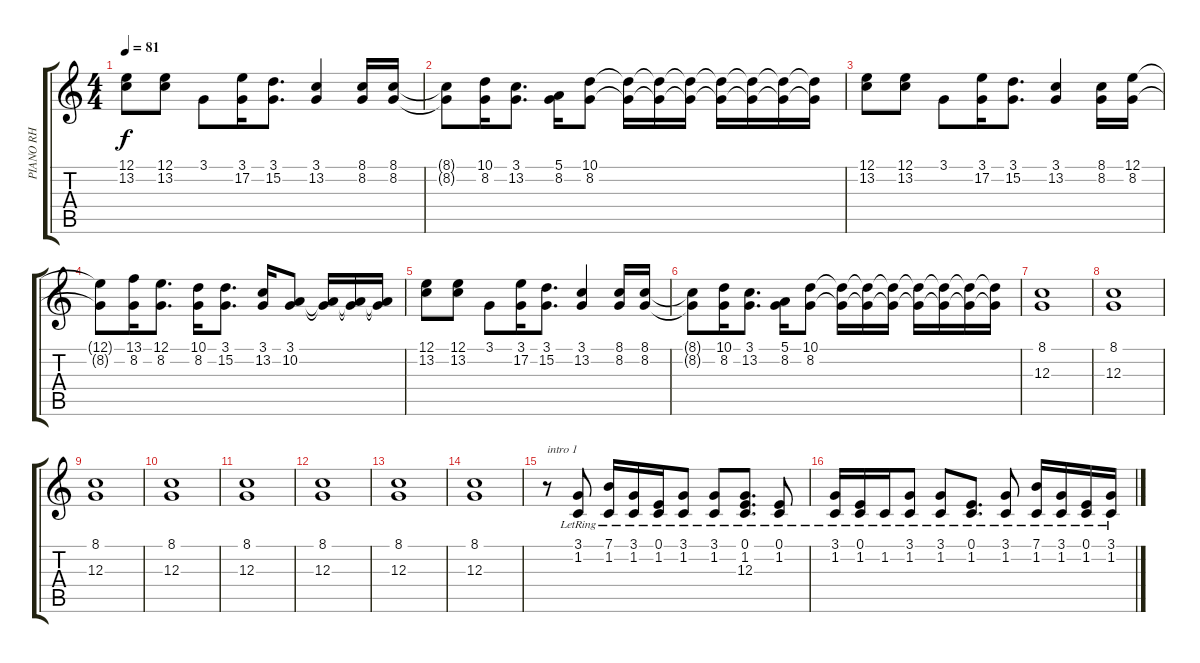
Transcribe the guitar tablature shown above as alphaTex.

\track ("PIANO RH" "PIANO RH") {instrument acousticgrandpiano}
\staff {score tabs}
\tuning (E4 B3 G3 D3 A2 E2) {hide}
\ts (4 4)
\tempo 81
\clef g2
\ks c
(12.1 13.2).8{dy f} (12.1 13.2).8 3.1.8 (3.1 17.2).16 (3.1 15.2).8{d} (3.1 13.2).4 (8.1 8.2).16 (8.1 8.2).16 |
(8.1{t} 8.2{t}).8 (10.1 8.2).16 (3.1 13.2).8{d} (5.1 8.2).16 (10.1 8.2).8 (10.1{t} 8.2{t}).16 (10.1{t} 8.2{t}).16 (10.1{t} 8.2{t}).16 (10.1{t} 8.2{t}).16 (10.1{t} 8.2{t}).16 (10.1{t} 8.2{t}).16 (10.1{t} 8.2{t}).16 |
(12.1 13.2).8 (12.1 13.2).8 3.1.8 (3.1 17.2).16 (3.1 15.2).8{d} (3.1 13.2).4 (8.1 8.2).16 (12.1 8.2).16 |
(12.1{t} 8.2{t}).8 (13.1 8.2).16 (12.1 8.2).8{d} (10.1 8.2).16 (3.1 15.2).8{d} (3.1 13.2).16 (3.1 10.2).8 (3.1{t} 10.2{t}).16 (3.1{t} 10.2{t}).16 (3.1{t} 10.2{t}).16 |
(12.1 13.2).8 (12.1 13.2).8 3.1.8 (3.1 17.2).16 (3.1 15.2).8{d} (3.1 13.2).4 (8.1 8.2).16 (8.1 8.2).16 |
(8.1{t} 8.2{t}).8 (10.1 8.2).16 (3.1 13.2).8{d} (5.1 8.2).16 (10.1 8.2).8 (10.1{t} 8.2{t}).16 (10.1{t} 8.2{t}).16 (10.1{t} 8.2{t}).16 (10.1{t} 8.2{t}).16 (10.1{t} 8.2{t}).16 (10.1{t} 8.2{t}).16 (10.1{t} 8.2{t}).16 |
(8.1 12.3).1 |
(8.1 12.3).1 |
(8.1 12.3).1 |
(8.1 12.3).1 |
(8.1 12.3).1 |
(8.1 12.3).1 |
(8.1 12.3).1 |
(8.1 12.3).1 |
r.8{txt "intro 1"} (3.1{lr} 1.2{lr}).8 (7.1{lr} 1.2{lr}).16 (3.1{lr} 1.2{lr}).16 (0.1{lr} 1.2{lr}).16 (3.1{lr} 1.2{lr}).8 (3.1{lr} 1.2{lr}).8 (0.1{lr} 1.2{lr} 12.3).8{d} (0.1{lr} 1.2{lr}).8 |
(3.1{lr} 1.2{lr}).16 (0.1{lr} 1.2{lr}).16 1.2{lr}.16 (3.1{lr} 1.2{lr}).8 (3.1{lr} 1.2{lr}).8 (0.1{lr} 1.2{lr}).8{d} (3.1{lr} 1.2{lr}).8 (7.1{lr} 1.2{lr}).16 (3.1{lr} 1.2{lr}).16 (0.1{lr} 1.2{lr}).16 (3.1{lr} 1.2{lr}).16
